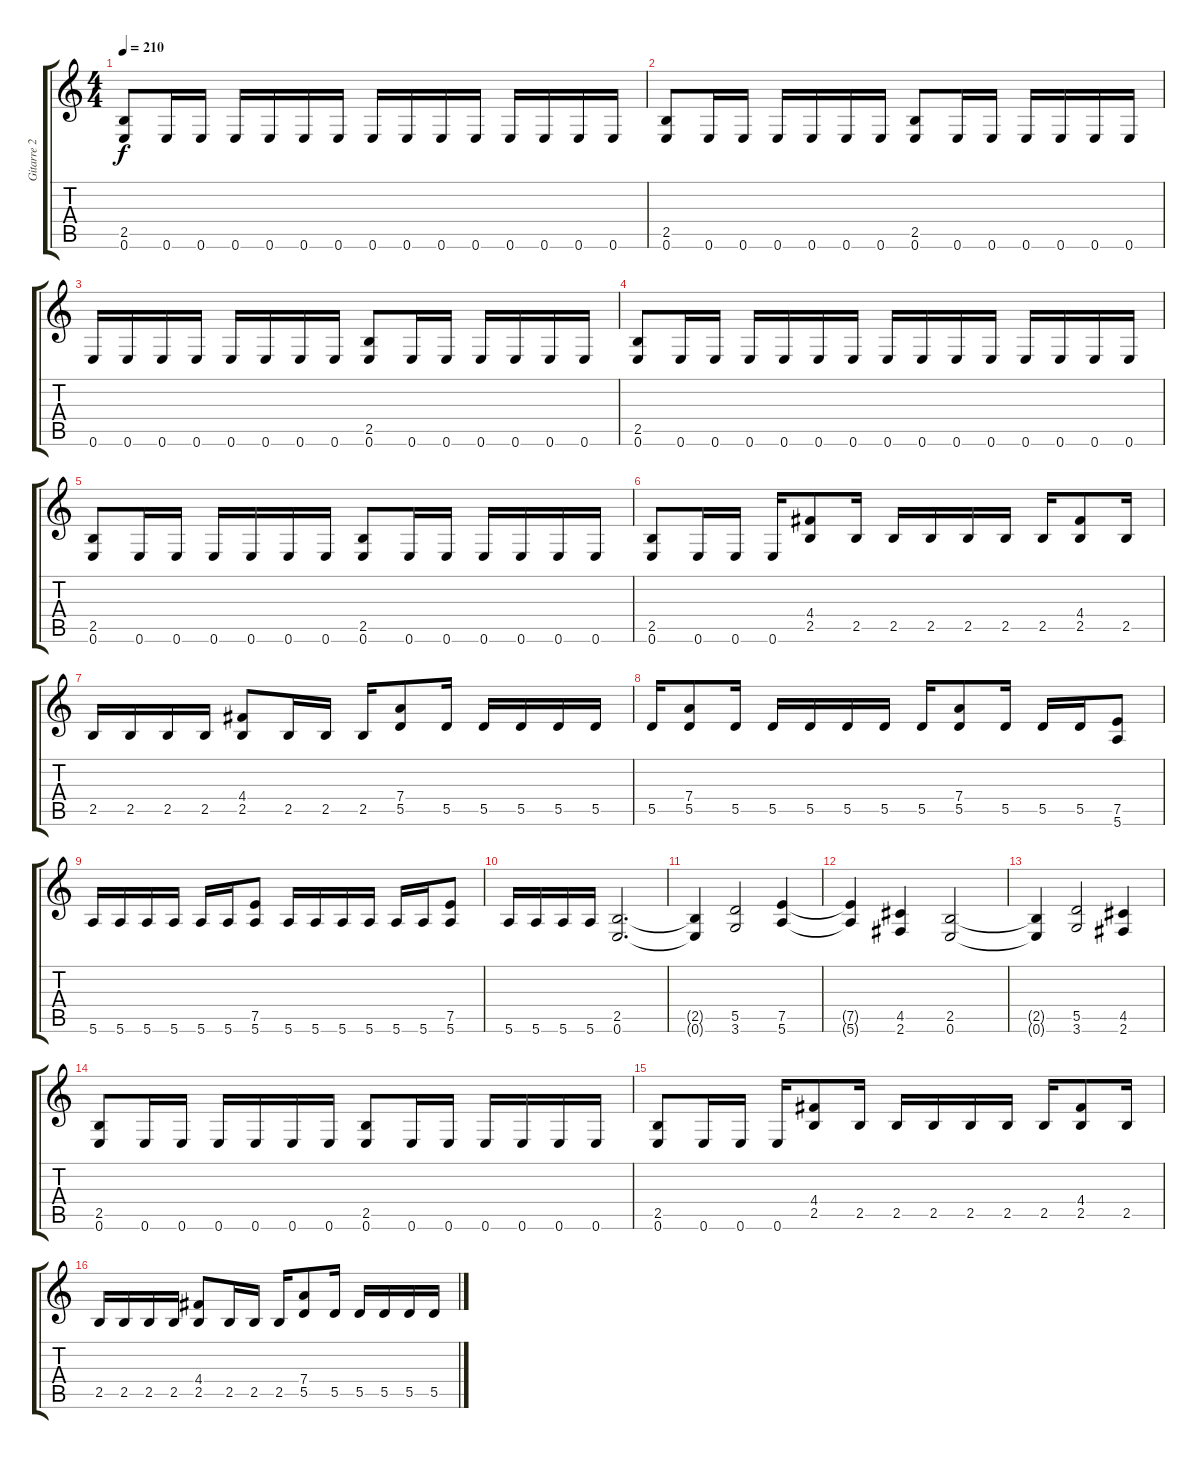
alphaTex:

\track ("Gitarre 2" "Gitarre 2") {instrument distortionguitar}
\staff {score tabs}
\tuning (E4 B3 G3 D3 A2 E2) {hide}
\ts (4 4)
\tempo 210
\clef g2
\ks c
(2.5 0.6).8{dy f} 0.6.16 0.6.16 0.6.16 0.6.16 0.6.16 0.6.16 0.6.16 0.6.16 0.6.16 0.6.16 0.6.16 0.6.16 0.6.16 0.6.16 |
(2.5 0.6).8 0.6.16 0.6.16 0.6.16 0.6.16 0.6.16 0.6.16 (2.5 0.6).8 0.6.16 0.6.16 0.6.16 0.6.16 0.6.16 0.6.16 |
0.6.16 0.6.16 0.6.16 0.6.16 0.6.16 0.6.16 0.6.16 0.6.16 (2.5 0.6).8 0.6.16 0.6.16 0.6.16 0.6.16 0.6.16 0.6.16 |
(2.5 0.6).8 0.6.16 0.6.16 0.6.16 0.6.16 0.6.16 0.6.16 0.6.16 0.6.16 0.6.16 0.6.16 0.6.16 0.6.16 0.6.16 0.6.16 |
(2.5 0.6).8 0.6.16 0.6.16 0.6.16 0.6.16 0.6.16 0.6.16 (2.5 0.6).8 0.6.16 0.6.16 0.6.16 0.6.16 0.6.16 0.6.16 |
(2.5 0.6).8 0.6.16 0.6.16 0.6.16 (4.4 2.5).8 2.5.16 2.5.16 2.5.16 2.5.16 2.5.16 2.5.16 (4.4 2.5).8 2.5.16 |
2.5.16 2.5.16 2.5.16 2.5.16 (4.4 2.5).8 2.5.16 2.5.16 2.5.16 (7.4 5.5).8 5.5.16 5.5.16 5.5.16 5.5.16 5.5.16 |
5.5.16 (7.4 5.5).8 5.5.16 5.5.16 5.5.16 5.5.16 5.5.16 5.5.16 (7.4 5.5).8 5.5.16 5.5.16 5.5.16 (7.5 5.6).8 |
5.6.16 5.6.16 5.6.16 5.6.16 5.6.16 5.6.16 (7.5 5.6).8 5.6.16 5.6.16 5.6.16 5.6.16 5.6.16 5.6.16 (7.5 5.6).8 |
5.6.16 5.6.16 5.6.16 5.6.16 (2.5 0.6).2{d} |
(2.5{t} 0.6{t}).4 (5.5 3.6).2 (7.5 5.6).4 |
(7.5{t} 5.6{t}).4 (4.5 2.6).4 (2.5 0.6).2 |
(2.5{t} 0.6{t}).4 (5.5 3.6).2 (4.5 2.6).4 |
(2.5 0.6).8 0.6.16 0.6.16 0.6.16 0.6.16 0.6.16 0.6.16 (2.5 0.6).8 0.6.16 0.6.16 0.6.16 0.6.16 0.6.16 0.6.16 |
(2.5 0.6).8 0.6.16 0.6.16 0.6.16 (4.4 2.5).8 2.5.16 2.5.16 2.5.16 2.5.16 2.5.16 2.5.16 (4.4 2.5).8 2.5.16 |
2.5.16 2.5.16 2.5.16 2.5.16 (4.4 2.5).8 2.5.16 2.5.16 2.5.16 (7.4 5.5).8 5.5.16 5.5.16 5.5.16 5.5.16 5.5.16
